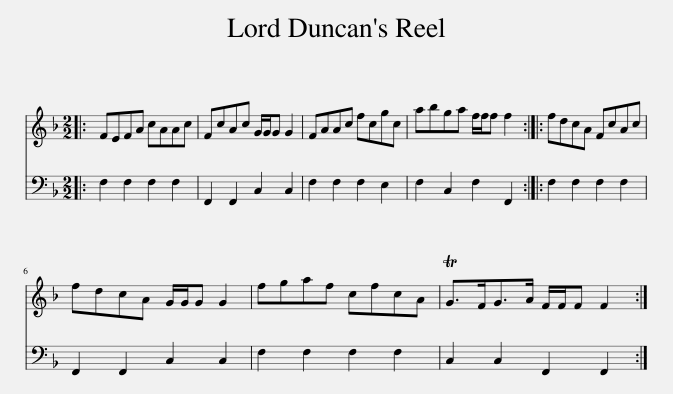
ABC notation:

X:1
%%score 1 2
L:1/8
M:2/2
I:linebreak $
K:F
V:1 treble
V:2 bass
V:1
|: FEFA cAAc | FcAc G/G/G G2 | FAAc fcgc | abga f/f/f f2 :: fdcA FcAc |$ %5
 fdcA G/G/G G2 | fgaf cfcA | TG>FG>A F/F/F F2 :| %8
V:2
|: F,2 F,2 F,2 F,2 | F,,2 F,,2 C,2 C,2 | F,2 F,2 F,2 E,2 | F,2 C,2 F,2 F,,2 :: F,2 F,2 F,2 F,2 |$ %5
 F,,2 F,,2 C,2 C,2 | F,2 F,2 F,2 F,2 | C,2 C,2 F,,2 F,,2 :| %8
